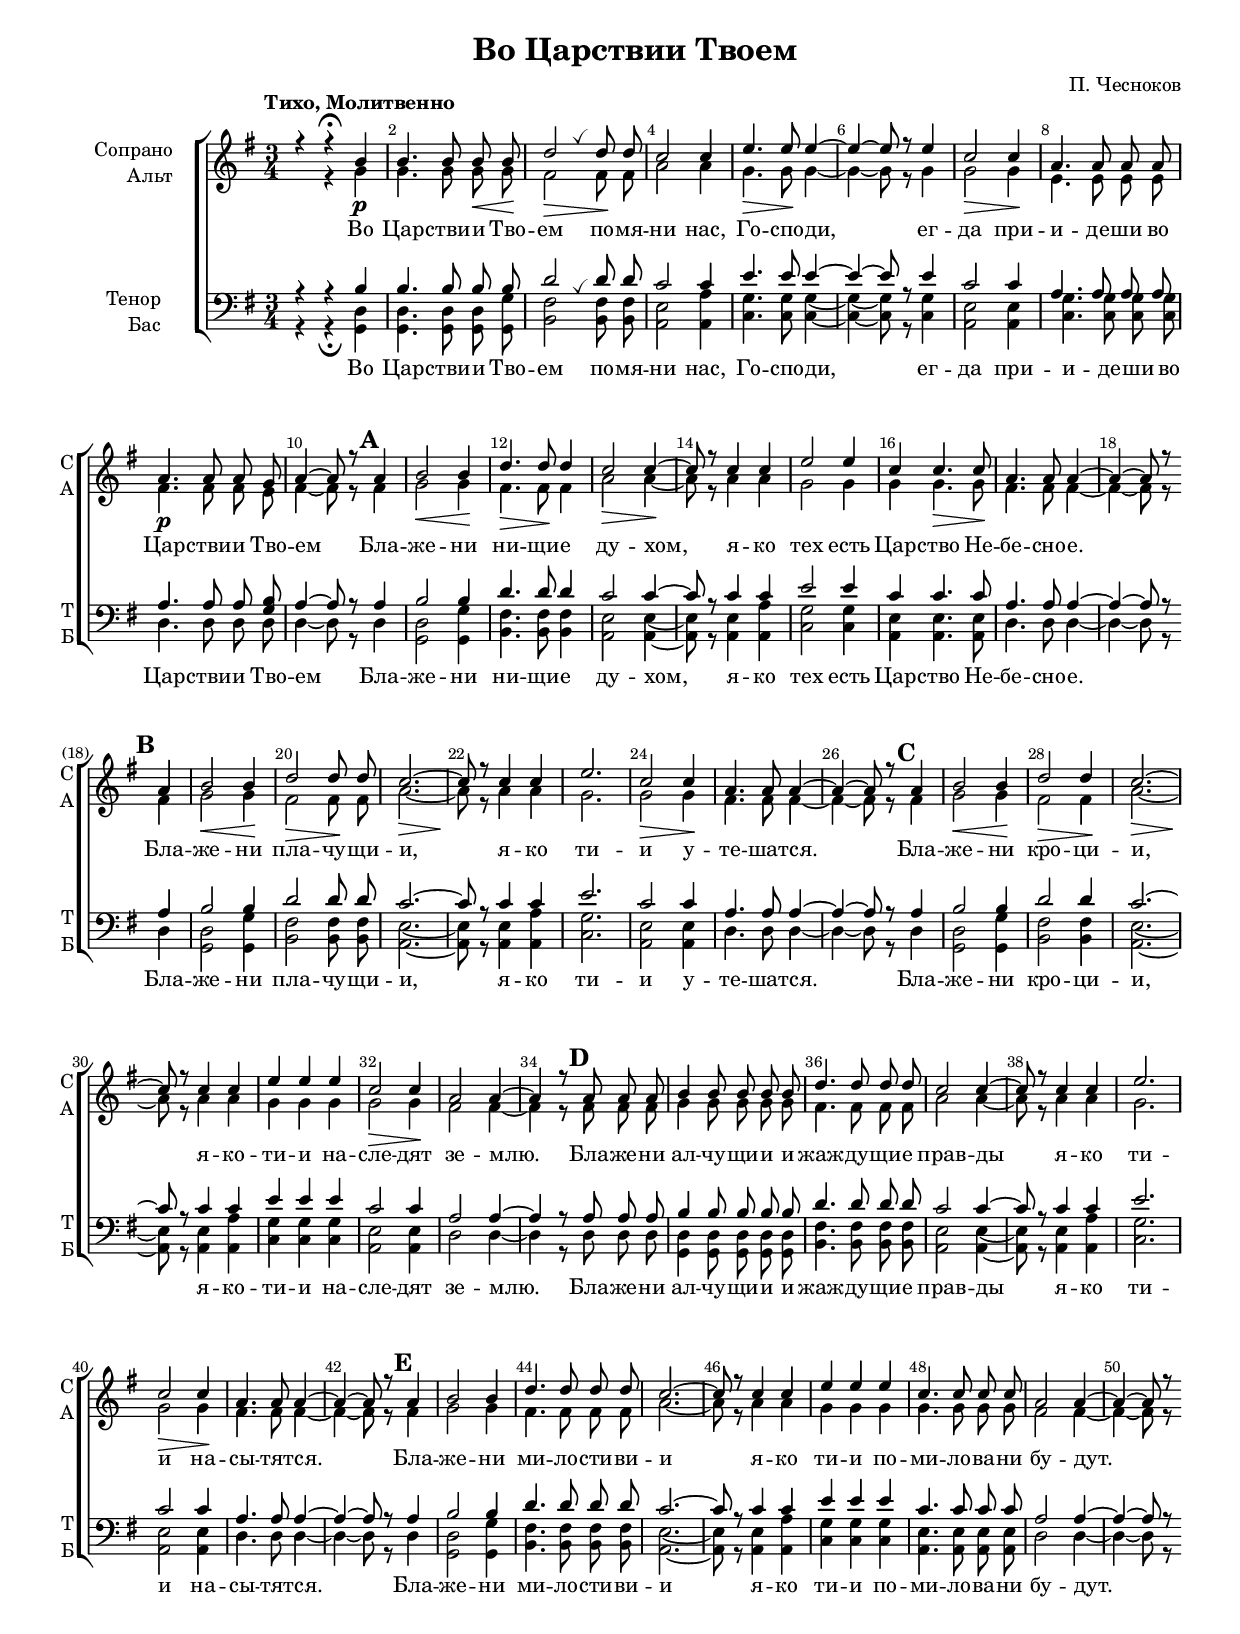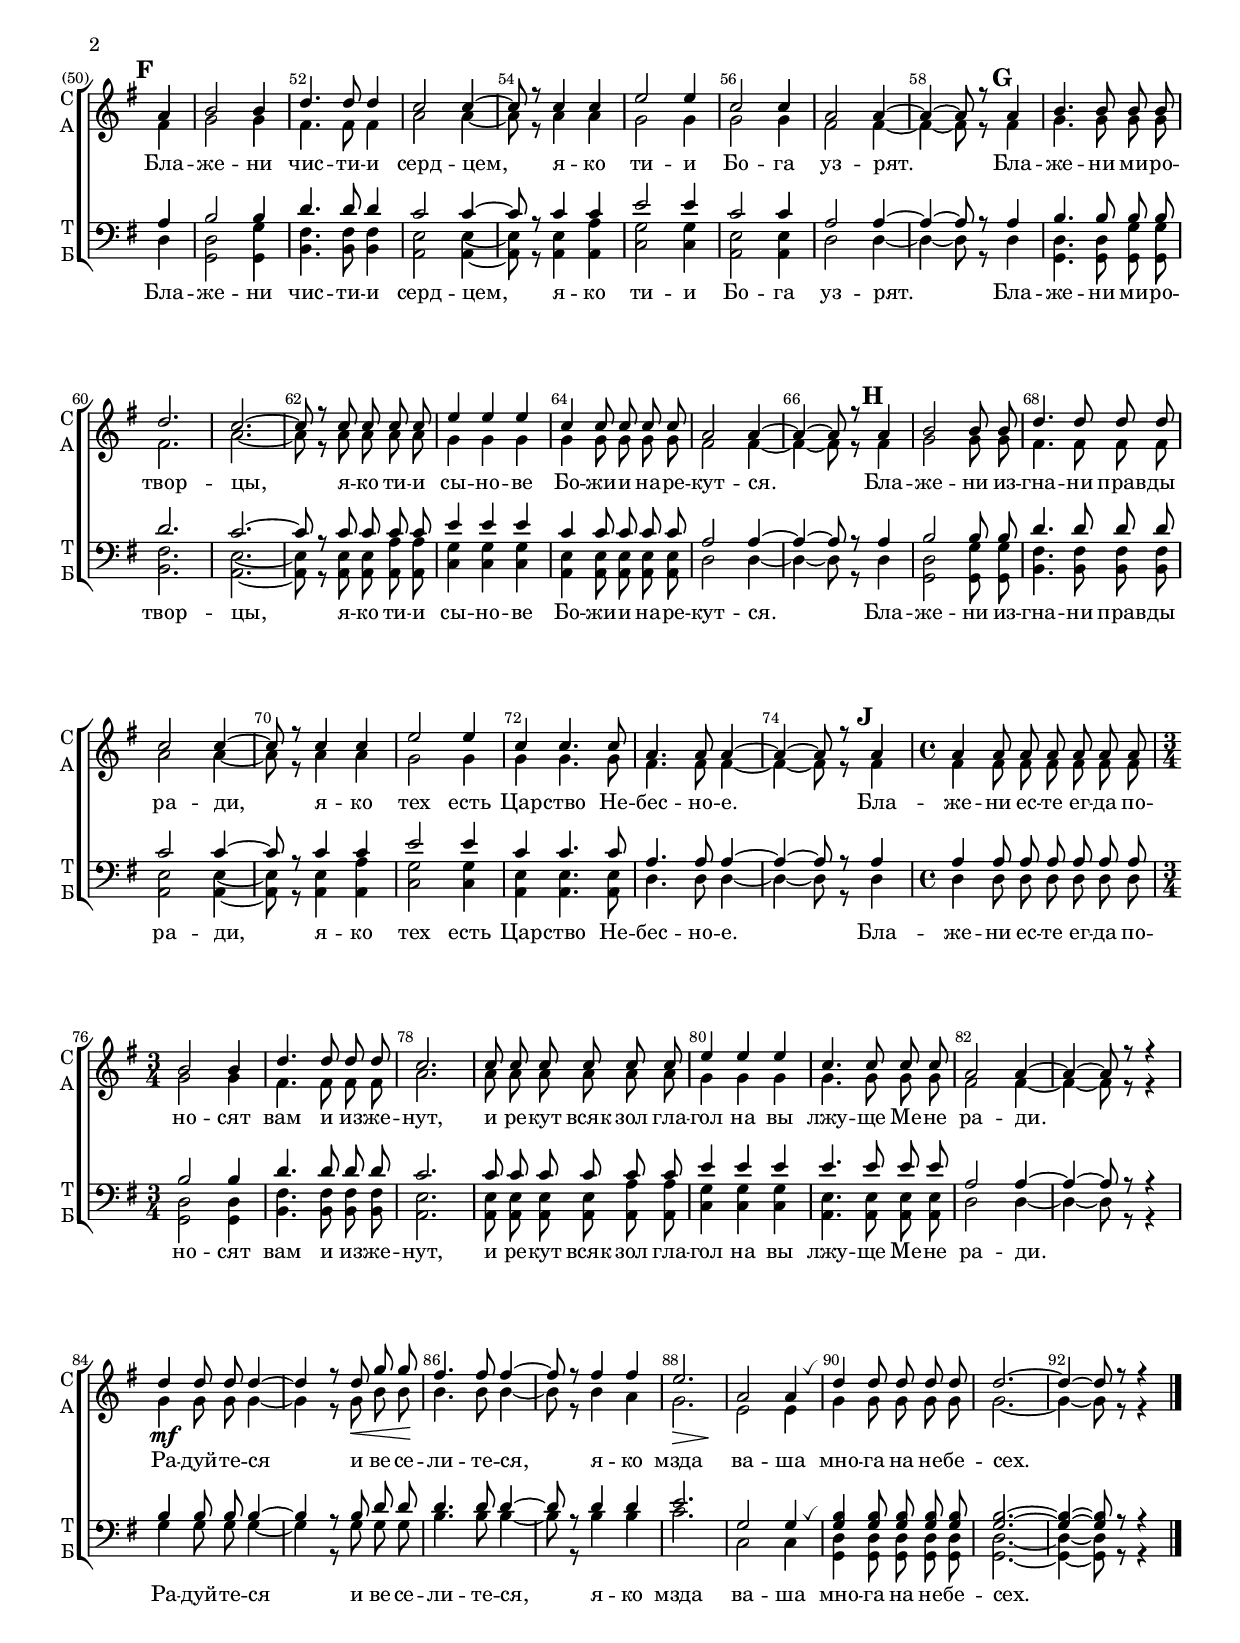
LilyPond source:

\version "2.18.2"

% закомментируйте строку ниже, чтобы получался pdf с навигацией
#(ly:set-option 'point-and-click #f)
#(ly:set-option 'midi-extension "mid")
#(set-default-paper-size "a4")
#(set-global-staff-size 17)

\header {
  title = "Во Царствии Твоем"
  composer = "П. Чесноков"
  % Удалить строку версии LilyPond 
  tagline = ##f
}

global = {
  \key e \minor
  \time 3/4
  \autoBeamOff
   \set Score.markFormatter = #format-mark-numbers
}

%make visible number of every 2-nd bar
secondbar = {
  \override Score.BarNumber.break-visibility = #end-of-line-invisible
  \set Score.barNumberVisibility = #(every-nth-bar-number-visible 2)
}

breath = { \once \override BreathingSign.text =
    \markup { \musicglyph #"scripts.tickmark" } \breathe }

%use this as temporary line break
abr = { \break }

% uncommend next line when finished
abr = {}

%опциональный разрыв
pbr = { \bar "" }

cb = { \cadenzaOn }
ce = { \cadenzaOff }
cd = { \ce \bar "|" \cb }

%once hide accidental (runaround for cadenza
nat = { \once \hide Accidental }

sopvoice = \relative c'' {
  \global
  \dynamicDown
  \tempo "Тихо, Молитвенно"% 4 = 50
  \secondbar
  r4 r4\fermata b\p |
  b4. b8 b\< b\! |
  d2\> \breath d8\! d |
  c2 c4 | \abr
  
  e4.\> e8\! e4~ |
  e~ e8 r8 e4 |
  c2\> c4\! |
  a4. a8 a a |
  a4.\p a8 a g | \abr
  
   

  a4~ a8 r  \mark 1 a4 |
  b2\< b4\! |
  d4.\> d8\! d4 |
  c2\> c4~\! |
  c8 r c4 c | \abr
  
  e2 e4 |
  c c4.\> c8\! |
  a4. a8 a4~ |
  a~ a8 r \pbr \break 
  
  
  
  
  \mark 2 a4 |
  b2\< b4\! |
  d2\> d8\! d |
  c2.\>~ |
  c8\! r c4 c | \abr
  
  e2. |
  c2 \> c4\! |
  a4. a8 a4~ |
  a~ a8 r 
  
  
  
   \mark 3 a4 |
  b2\< b4\! |
  d2\> d4\! |
  c2.\>~ |
  c8\! r c4 c | \abr
  
  e4 e e |
  c2 \> c4\! |
  a2 a4~ |
  a4 
  
  
  
  
     r8 \mark 4 a a a |
  b4 b8 b b b |
  d4. d8 d d |
  c2 c4~ |
  c8 r c4 c | \abr
  
  e2. |
  c2 \> c4\! |
  a4. a8 a4~ |
  a~ a8 r 
  
  
  
  
    \mark 5 a4 |
  b2 b4 |
  d4. d8 d d  |
  c2.~ |
  c8 r c4 c | 
  
  e4 e e |
  c4. c8 c c |
  a2 a4~ |
  a~ a8 r 
   \pbr \break
   
   
   
   \mark 6 a4 |
  b2 b4 |
  d4. d8 d4  |
  c2 c4~ |
  c8 r c4 c | 
  
  e2 e4 |
  c2 c4 |
  a2 a4~ |
  a~ a8 r 
  
  
  
  
  
   \mark 7 a4 |
  b4. b8 b b |
  d2.  |
  c2.~ |
  c8 r c c c c | 
  
  e4 e e |
  c4 c8 c c c |
  a2 a4~ |
  a~ a8 r 
  
  
  
  \mark 8 a4 |
  b2 b8 b |
  d4. d8 d d  |
  c2 c4~ |
  c8 r c4 c | 
  
  e2 e4 |
  c4 c4. c8 |
  a4. a8 a4~ |
  a~ a8 r 
  
  
  
  
   \mark 9 a4 |
  \time 4/4 a4 a8 a a a a a |
  \time 3/4 b2 b4  |
  d4. d8 d d |
  c2. | 
  
  c8 c c c c c |
  e4 e e |
  c4. c8 c c |
  a2 a4~ |
  a~ a8 r r4
   
  
  
  
  d4\mf d8 d d4~ |
  d r8 d\< g g\! |
  fis4. fis8 fis4~ |
  fis8 r fis4 fis | \abr
  
  << e2. {s4\> s s\! } >>
  a,2 a4 \breath |
  d4 d8 d d d |
  d2.~ |
  d4~ d8 r r4
  \bar "|."
  
}


altvoice = \relative c'' {
  \global
  \dynamicUp
  s4 r4 g |
  g4. g8 g g |
  fis2 fis8 fis |
  a2 a4 |
  
  g4. g8 g4~ |
  g~ g8 r g4 |
  g2 g4 |
  e4. e8 e e |
  fis4. fis8 fis e |
  
  fis4~ fis8 r 
  
  
  fis4 |
  g2 g4 |
  fis4. fis8 fis4 |
  a2 a4~ |
  a8 r a4 a |
  
  g2 g4 |
  g g4. g8 |
  fis4. fis8 fis4~ |
  fis~ fis8 r 
  
  
  
  
  fis4 |
  g2 g4 |
  fis2 fis8 fis |
  a2. ~ |
  a8 r a4 a |
  
  g2. |
  g2 g4 |
  fis4. fis8 fis4~ |
  fis~ fis8 r 
  
  
  
  
   fis4 |
  g2 g4 |
  fis2 fis4 |
  a2. ~ |
  a8 r a4 a |
  
  g4 g g |
  g2 g4 |
  fis2 fis4~ |
  fis4 
  
  
  
     r8 fis fis fis |
  g4 g8 g g g |
  fis4. fis8 fis fis |
  a2 a4~ |
  a8 r a4 a |
  
  g2. |
  g2 g4 |
  fis4. fis8 fis4~ |
  fis~ fis8 r 
  
  
  
    
  
  %5
   fis4 |
  g2 g4 |
  fis4. fis8 fis fis |
  a2. ~ |
  a8 r a4 a |
  
  g4 g g |
  g4. g8 g g |
  fis2 fis4~ |
  fis4~ fis8 r 
  
  
  
  
  
  %6
   fis4 |
  g2 g4 |
  fis4. fis8 fis4 |
  a2 a4~ |
  a8 r a4 a |
  
  g2 g4 |
  g2 g4 |
  fis2 fis4~ |
  fis4~ fis8 r 
  
  
  
  %7
   fis4 |
  g4. g8 g g |
  fis2. |
  a2.~ |
  a8 r a a a a |
  
  g4 g g |
  g4 g8 g g g |
  fis2 fis4~ |
  fis4~ fis8 r 
  
  
  
  %8
   fis4 |
  g2 g8 g |
  fis4. fis8 fis fis |
  a2 a4~ |
  a8 r a4 a |
  
  g2 g4 |
  g4 g4. g8 |
  fis4. fis8 fis4~ |
  fis4~ fis8 r 
  
  
  %9
  fis4
  \time 4/4 fis4 fis8 fis fis fis fis fis |
  \time 3/4 g2 g4 |
  fis4. fis8 fis fis |
  a2. |
  a8 a a a a a |
  g4 g g |
  g4. g8 g g |
  fis2 fis4~ |
  fis~ fis8 r r4
  
  
  
  
  g4 g8 g g4~ |
  g r8 g b b |
  b4. b8 b4~ |
  b8 r b4 a |
  
  g2. |
  e2 e4 |
  g4 g8 g g g |
  g2.~ |
  g4~ g8 r r4
  
  
}


tenorvoice = \relative c' {
  \global
  \dynamicUp 
  r4 r b4 |
  b4. b8 b b |
  d2 \breath d8 d |
  c2 c4 |
  
  e4. e8 e4~ |
  e~ e8 r e4 |
  c2 c4 |
  a4. a8 a a |
  a4. a8 a <b g> |
  
  a4~ a8 r 
  
  
  a4 |
  b2 b4 |
  d4. d8 d4 |
  c2 c4~ |
  c8 r c4 c |
  
  e2 e4 |
  c4 c4. c8 |
  a4. a8 a4~ |
  a~ a8 r 
  
  
  
  
  a4 |
  b2 b4 |
  d2 d8 d |
  c2. ~ |
  c8 r c4 c |
  
  e2. |
  c2 c4 |
  a4. a8 a4~ |
  a~ a8 r 
  
  
  
   a4 |
  b2 b4 |
  d2 d4 |
  c2. ~ |
  c8 r c4 c |
  
  e4 e e |
  c2 c4 |
  a2 a4~ |
  a4 
  
  
  % 4
     r8 a a a |
  b4 b8 b b b |
  d4. d8 d d |
  c2 c4~ |
  c8 r c4 c |
  
  e2. |
  c2 c4 |
  a4. a8 a4~ |
  a~ a8 r 
  
  
  
  %5
     a4 |
  b2 b4 |
  d4. d8 d d |
  c2. ~ |
  c8 r c4 c |
  
  e4 e e |
  c4. c8 c c |
  a2 a4~ |
  a4~ a8 r 
  
  
  
  
  
  
  %6
     a4 |
  b2 b4 |
  d4. d8 d4 |
  c2 c4~ |
  c8 r c4 c |
  
  e2 e4 |
  c2 c4 |
  a2 a4~ |
  a4~ a8 r 
  
  
    %7
     a4 |
  b4. b8 b b |
  d2. |
  c2.~ |
  c8 r c8 c c c |
  
  e4 e e |
  c4 c8 c c c |
  a2 a4~ |
  a4~ a8 r 
  
  
    %8
     a4 |
  b2 b8 b |
  d4. d8 d d |
  c2 c4~ |
  c8 r c4 c |
  
  e2 e4 |
  c4 c4. c8 |
  a4. a8 a4~ |
  a4~ a8 r 
  
  
  %9
  a4
  \time 4/4 a4 a8 a a a a a |
  \time 3/4 b2 b4 |
  d4. d8 d d |
  c2. |
  c8 c c c c c |
  e4 e e |
  e4. e8 e e |
  a,2 a4~ |
  a4~ a8 r r4
  
  
  
  b4 
  b8 b b4~ |
  b r8 b d d |
  d4. d8 d4~ |
  d8 r d4 d |
  
  e2. |
  g,2 g4 \breath |
  <g b>4 q8 q q q |
  q2.~ |
  q4~ q8 r r4 |
  
  
  
}


bassvoice = \relative c {
  \global
  \dynamicUp
  r4 r\fermata <g d'>4 |
  q4. q8 q <g g'> |
  <b fis'>2 q8 q |
  <a e'>2 <a a'>4 |
  
  <c g'>4. q8 q4~ |
  q~ q8 r q4 |
  <a e'>2 q4 |
  <c g'>4. q8 q q |
  d4. d8 d d |
  
  d4~ d8 r 
  
  
  d4 |
  <d g,>2 <g g,>4 |
  <fis b,>4. q8 q4 |
  <e a,>2 q4~ |
  q8 r q4 <a a,> |
  
  <g c,>2 q4 |
  <e a,> q4. q8 |
  d4. d8 d4~ |
  d~ d8 r 
  
  
    d4 |
  <d g,>2 <g g,>4 |
  <fis b,>2 q8 q |
  <e a,>2.~ |
  q8 r q4 <a a,> |
  
  <g c,>2. |
  <e a,>2 q4 |
  d4. d8 d4~ |
  d~ d8 r 
  
  
  
      d4 |
  <d g,>2 <g g,>4 |
  <fis b,>2 q4 |
  <e a,>2.~ |
  q8 r q4 <a a,> |
  
  <g c,>4 q q |
  <e a,>2 q4 |
  d2 d4~ |
  d4 
  
  
  %4
    r8 d d d |
  <d g,>4 q8 q q q |
  <fis b,>4. q8 q q |
  <e a,>2 q4~ |
  q8 r q4 <a a,> |
  
  <g c,>2. |
  <e a,>2 q4 |
  d4. d8 d4~ |
  d~ d8 r 
  
  
  %5
        d4 |
  <d g,>2 <g g,>4 |
  <fis b,>4. q8 q q |
  <e a,>2.~ |
  q8 r q4 <a a,> |
  
  <g c,>4 q q |
  <e a,>4. q8 q q |
  d2 d4~ |
  d4~ d8 r
  
  
  
  
  %6
        d4 |
  <d g,>2 <g g,>4 |
  <fis b,>4. q8 q4 |
  <e a,>2 q4~ |
  q8 r q4 <a a,> |
  
  <g c,>2 q4 |
  <e a,>2 q4 |
  d2 d4~ |
  d4~ d8 r
  
  
  
    %7
        d4 |
  <d g,>4. q8 <g g,> q8 |
  <fis b,>2. |
  <e a,>2.~ |
  q8 r q8 q <a a,> q |
  
  <g c,>4 q q |
  <e a,>4 q8 q q q |
  d2 d4~ |
  d4~ d8 r
  
  
  
    %8
        d4 |
  <d g,>2 <g g,>8 q |
  <fis b,>4. q8 q q |
  <e a,>2 q4~ |
  q8 r q4 <a a,> |
  
  <g c,>2 q4 |
  <e a,>4 q4. q8 |
  d4. d8 d4~ |
  d4~ d8 r
  
  
  %9
  d4
  \time 4/4 d4 d8 d d d d d |
  \time 3/4 <d g,>2 q4 |
  <fis b,>4. q8 q q |
  <e a,>2. |
  q8 q q q <a a,> q |
  <g c,>4 q q |
  <e a,>4. q8 q q |
  d2 d4~ |
  d~ d8 r r4
  
  
  
  g4 g8 g g4~ |
  g r8 g g g |
  b4. b8 b4~ |
  b8 r b4 b |
  c2. |
  c,2 c4 |
  <d g,>4 q8 q q q |
  q2.~ |
  q4~ q8 r r4
}

lyricscore = \lyricmode {
  Во Цар -- стви -- и Тво -- ем по -- мя -- ни нас, Го --
  спо -- ди, ег -- да при -- и -- де -- ши во Цар -- стви -- и Тво -- ем
  Бла -- же -- ни ни -- щи -- е ду -- хом, я -- ко тех есть
  Цар -- ство Не -- бе -- сно -- е. Бла -- же -- ни пла -- чу -- 
  щи -- и, я -- ко ти -- и у -- те -- шат -- ся.
  Бла -- же -- ни кро -- ци -- и, я -- ко -- ти -- и
  на -- сле -- дят зе -- млю. Бла -- же -- ни ал -- чу --
  щи -- и и жаж -- ду -- щи -- е прав -- ды
  я -- ко ти -- и на -- сы -- тят -- ся.
  Бла -- же -- ни ми -- ло -- сти -- ви -- и я -- ко
  ти -- и по -- ми -- ло -- ва -- ни бу -- дут.
  Бла -- же -- ни чис -- ти -- и серд -- цем, я -- ко
  ти -- и Бо -- га уз -- рят. Бла -- же -- ни
  ми -- ро -- твор -- цы, я -- ко ти -- и сы -- но --
  ве Бо -- жи -- и на -- ре -- кут -- ся. Бла -- же -- ни
  из -- гна -- ни прав -- ды ра -- ди, я -- ко тех есть
  Цар -- ство Не -- бес -- но -- е. Бла -- же -- ни ес -- те
  ег -- да по -- но -- сят вам и из -- же --
  нут, и ре -- кут всяк зол гла -- гол на вы лжу -- ще
  Ме -- не ра -- ди. Ра -- дуй -- те -- ся и
  ве -- се -- ли -- те -- ся, я -- ко мзда ва -- ша
  мно -- га на не -- бе -- сех. Ра -- дуй -- те --
  ся и ве -- се -- ли -- те -- ся, я -- ко
  мзда ва -- ша мно -- га на не -- бе -- сех.
}


\bookpart {
  \paper {
    top-margin = 15
    left-margin = 15
    right-margin = 10
    bottom-margin = 15
    indent = 20
    %ragged-bottom = ##f
    ragged-last-bottom =  ##f
  }
  \score {
    %  \transpose c bes {
    \new ChoirStaff <<
      \new Staff = "upstaff" \with {
        instrumentName = \markup { \right-column { "Сопрано" "Альт"  } }
        shortInstrumentName = \markup { \right-column { "С" "А"  } }
        midiInstrument = "voice oohs"
      } <<
        \new Voice = "soprano" { \voiceOne \sopvoice }
        \new Voice  = "alto" { \voiceTwo \altvoice }
      >> 
      
      \new Lyrics \lyricsto "soprano" { \lyricscore }


      % or: \new Lyrics \lyricsto "soprano" { \lyricscore }
      % alternative lyrics above up staff
      %\new Lyrics \with {alignAboveContext = "upstaff"} \lyricsto "soprano" \lyricst
      
      \new Staff = "downstaff" \with {
        instrumentName = \markup { \right-column { "Тенор" "Бас" } }
        shortInstrumentName = \markup { \right-column { "Т" "Б" } }
        midiInstrument = "voice oohs"
      } <<
        \new Voice = "tenor" { \voiceOne \clef bass \tenorvoice }
        \new Voice = "bass" { \voiceTwo \bassvoice }
      >>
      
      \new Lyrics \lyricsto "bass" { \lyricscore }

    >>
    %  }  % transposeµ
    \layout { 
      \context {
        \Score
      }
      \context {
        \Staff
        % удаляем обозначение темпа из общего плана
          %\remove "Time_signature_engraver"
          %\remove "Bar_number_engraver"
      }
      %Metronome_mark_engraver
    }
    \midi {
      \tempo 4=90
    }
  }
}
